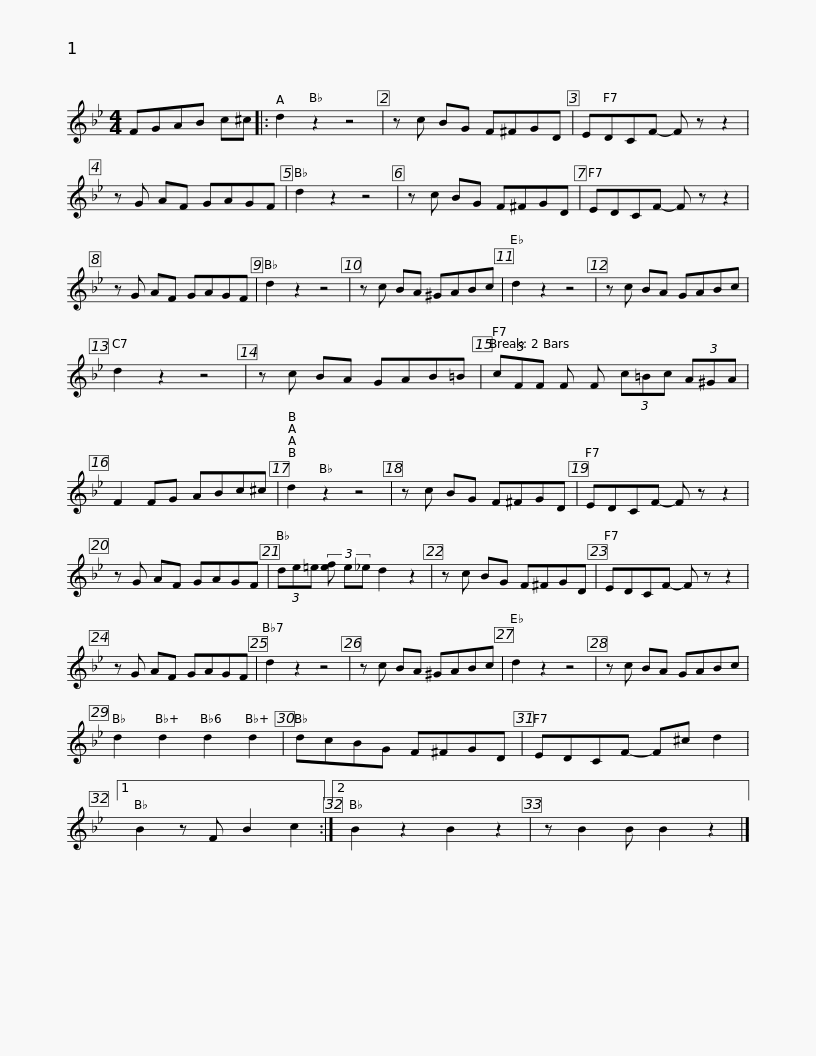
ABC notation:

X:1
L:1/8
M:4/4
I:linebreak $
K:Bb
V:1 treble
V:1
 FGAB c^c |: d2 z2 z4 | z c BG F^FGD | EDCF- F z z2 | z G AF GAGF | %5
 d2 z2 z4 |$ z c BG F^FGD | EDCF- F z z2 | z G AF GAGF | d2 z2 z4 | %10
 z c BA ^GABc | d2 z2 z4 |$ z c BA GABc | d2 z2 z4 | z c BA GAB=B | %15
 (3cFF F F (3c=Bc (3A^GA | F2 FG ABc^c |$ d2 z2 z4 | z c BG F^FGD | EDCF- F z z2 | %20
 z G AF GAGF | (3de=e (3[fe] e_e d2 z2 |$ z c BG F^FGD | EDCF- F z z2 | z G AF GAGF | %25
 d2 z2 z4 | z c BA ^GABc | d2 z2 z4 |$ z c BA GABc | d2 d2 d2 d2 | %30
 dcBG F^FGD |$ EDCF- F^c d2 |1 B2 z F B2 c2 :|2 B2 z2 B2 z2 | z B2 B B2 z2 |] %35
